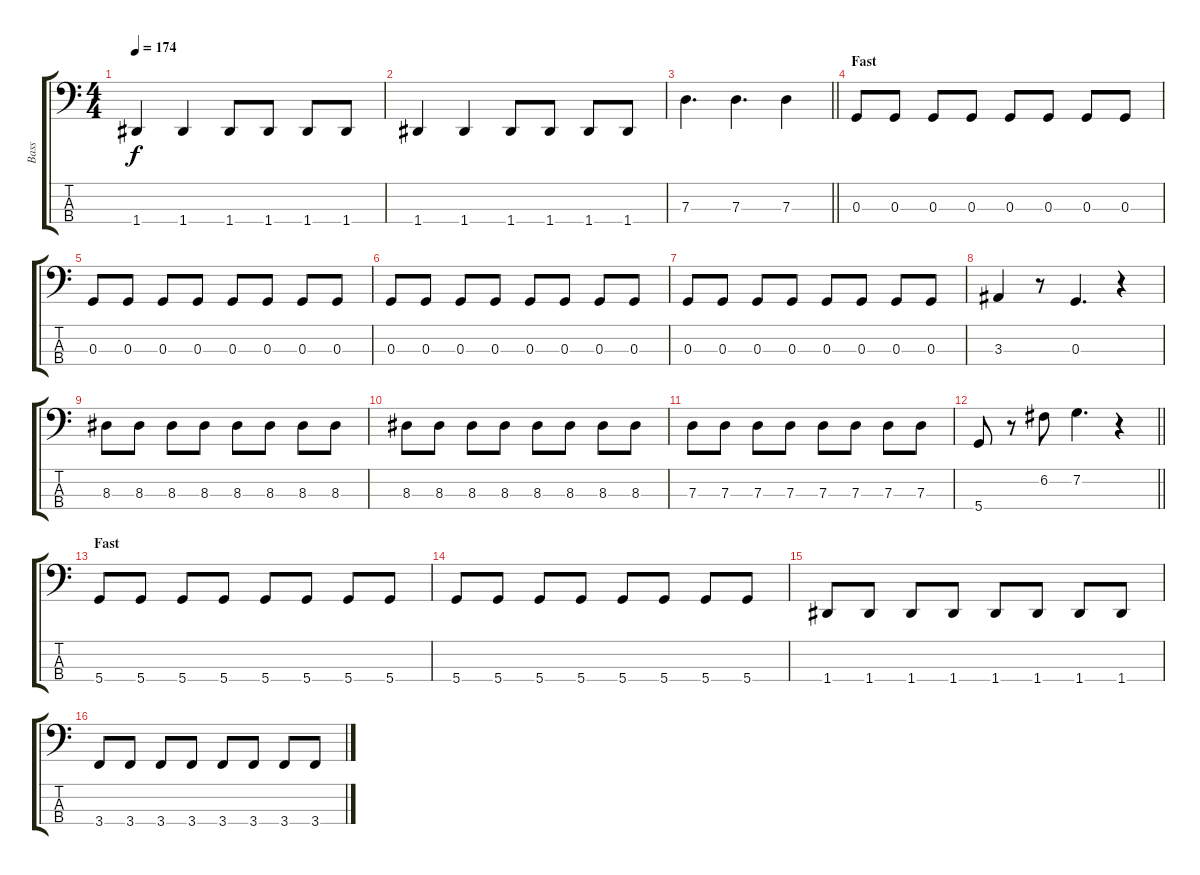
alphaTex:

\track ("Bass" "Bass") {instrument electricbassfinger}
\staff {score tabs}
\tuning (F2 C2 G1 D1) {hide}
\ts (4 4)
\tempo 174
\clef f4
\ks c
1.4.4{dy f} 1.4.4 1.4.8 1.4.8 1.4.8 1.4.8 |
1.4.4 1.4.4 1.4.8 1.4.8 1.4.8 1.4.8 |
\barLineRight lightlight
7.3.4{d} 7.3.4{d} 7.3.4 |
\section ("" "Fast")
0.3.8 0.3.8 0.3.8 0.3.8 0.3.8 0.3.8 0.3.8 0.3.8 |
0.3.8 0.3.8 0.3.8 0.3.8 0.3.8 0.3.8 0.3.8 0.3.8 |
0.3.8 0.3.8 0.3.8 0.3.8 0.3.8 0.3.8 0.3.8 0.3.8 |
0.3.8 0.3.8 0.3.8 0.3.8 0.3.8 0.3.8 0.3.8 0.3.8 |
3.3.4 r.8 0.3.4{d} r.4 |
8.3.8 8.3.8 8.3.8 8.3.8 8.3.8 8.3.8 8.3.8 8.3.8 |
8.3.8 8.3.8 8.3.8 8.3.8 8.3.8 8.3.8 8.3.8 8.3.8 |
7.3.8 7.3.8 7.3.8 7.3.8 7.3.8 7.3.8 7.3.8 7.3.8 |
\barLineRight lightlight
5.4.8 r.8 6.2.8 7.2.4{d} r.4 |
\section ("" "Fast")
5.4.8 5.4.8 5.4.8 5.4.8 5.4.8 5.4.8 5.4.8 5.4.8 |
5.4.8 5.4.8 5.4.8 5.4.8 5.4.8 5.4.8 5.4.8 5.4.8 |
1.4.8 1.4.8 1.4.8 1.4.8 1.4.8 1.4.8 1.4.8 1.4.8 |
3.4.8 3.4.8 3.4.8 3.4.8 3.4.8 3.4.8 3.4.8 3.4.8
